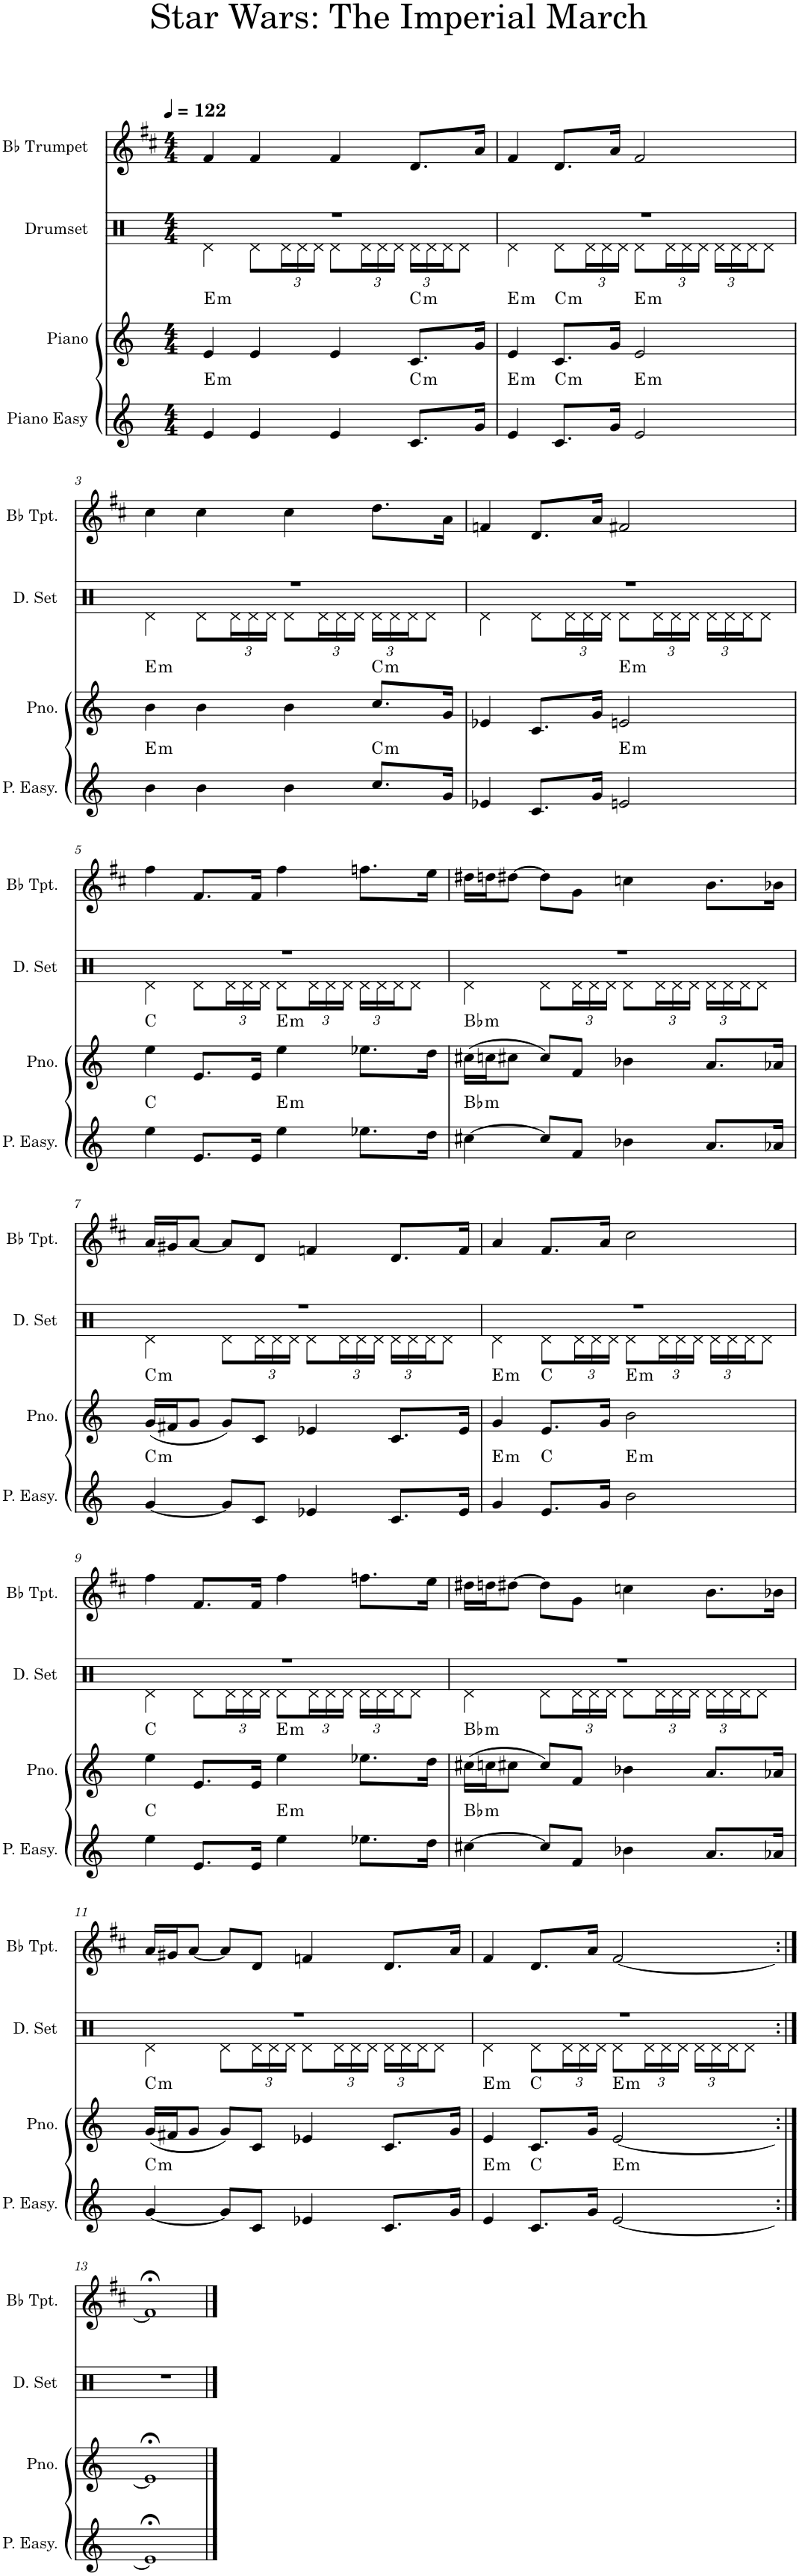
**kern	**harte	**kern	**harte	**kern	**kern
*part4	*part4	*part3	*part3	*part2	*part1
*staff4	*	*staff3	*	*staff2	*staff1
*I"Piano Easy	*	*I"Piano	*	*I"Drumset	*I"Bb Trumpet
*I'P. Easy.	*	*I'Pno.	*	*I'D. Set	*I'Bb Tpt.
*clefG2	*	*clefG2	*	*clefX	*clefG2
*	*	*	*	*	*Trd1c2
*k[]	*	*k[]	*	*k[]	*k[f#c#]
*M4/4	*	*M4/4	*	*M4/4	*M4/4
*MM122	*	*MM122	*	*MM122	*MM122
=1	=1	=1	=1	=1	=1
*	*	*	*	*^	*
!	!LO:H:kt=m	!	!LO:H:kt=m	!	!	!
4e/	E:min	4e/	E:min	1r	4Rd\	4f#/
4e/	.	4e/	.	.	8Rd\L	4f#/
*	*	*	*	*	*Xbrackettup	*
.	.	.	.	.	24Rd\L	.
.	.	.	.	.	24Rd\	.
.	.	.	.	.	24Rd\JJ	.
4e/	.	4e/	.	.	8Rd\L	4f#/
.	.	.	.	.	24Rd\L	.
.	.	.	.	.	24Rd\	.
.	.	.	.	.	24Rd\JJ	.
!	!LO:H:kt=m	!	!LO:H:kt=m	!	!	!
8.c/L	C:min	8.c/L	C:min	.	24Rd\LL	8.d/L
.	.	.	.	.	24Rd\	.
.	.	.	.	.	24Rd\J	.
.	.	.	.	.	8Rd\J	.
16g/Jk	.	16g/Jk	.	.	.	16a/Jk
=2	=2	=2	=2	=2	=2	=2
!	!LO:H:kt=m	!	!LO:H:kt=m	!	!	!
4e/	E:min	4e/	E:min	1r	4Rd\	4f#/
!	!LO:H:kt=m	!	!LO:H:kt=m	!	!	!
8.c/L	C:min	8.c/L	C:min	.	8Rd\L	8.d/L
.	.	.	.	.	24Rd\L	.
.	.	.	.	.	24Rd\	.
16g/Jk	.	16g/Jk	.	.	.	16a/Jk
.	.	.	.	.	24Rd\JJ	.
!	!LO:H:kt=m	!	!LO:H:kt=m	!	!	!
2e/	E:min	2e/	E:min	.	8Rd\L	2f#/
.	.	.	.	.	24Rd\L	.
.	.	.	.	.	24Rd\	.
.	.	.	.	.	24Rd\JJ	.
.	.	.	.	.	24Rd\LL	.
.	.	.	.	.	24Rd\	.
.	.	.	.	.	24Rd\J	.
.	.	.	.	.	8Rd\J	.
!!LO:LB:g=z
=3	=3	=3	=3	=3	=3	=3
!	!LO:H:kt=m	!	!LO:H:kt=m	!	!	!
4b\	E:min	4b\	E:min	1r	4Rd\	4cc#\
4b\	.	4b\	.	.	8Rd\L	4cc#\
.	.	.	.	.	24Rd\L	.
.	.	.	.	.	24Rd\	.
.	.	.	.	.	24Rd\JJ	.
4b\	.	4b\	.	.	8Rd\L	4cc#\
.	.	.	.	.	24Rd\L	.
.	.	.	.	.	24Rd\	.
.	.	.	.	.	24Rd\JJ	.
!	!LO:H:kt=m	!	!LO:H:kt=m	!	!	!
8.cc/L	C:min	8.cc/L	C:min	.	24Rd\LL	8.dd\L
.	.	.	.	.	24Rd\	.
.	.	.	.	.	24Rd\J	.
.	.	.	.	.	8Rd\J	.
16g/Jk	.	16g/Jk	.	.	.	16a\Jk
=4	=4	=4	=4	=4	=4	=4
4e-X/	.	4e-X/	.	1r	4Rd\	4fn/
8.c/L	.	8.c/L	.	.	8Rd\L	8.d/L
.	.	.	.	.	24Rd\L	.
.	.	.	.	.	24Rd\	.
16g/Jk	.	16g/Jk	.	.	.	16a/Jk
.	.	.	.	.	24Rd\JJ	.
!	!LO:H:kt=m	!	!LO:H:kt=m	!	!	!
2en/	E:min	2en/	E:min	.	8Rd\L	2f#X/
.	.	.	.	.	24Rd\L	.
.	.	.	.	.	24Rd\	.
.	.	.	.	.	24Rd\JJ	.
.	.	.	.	.	24Rd\LL	.
.	.	.	.	.	24Rd\	.
.	.	.	.	.	24Rd\J	.
.	.	.	.	.	8Rd\J	.
!!LO:LB:g=z
=5	=5	=5	=5	=5	=5	=5
4ee\	C:maj	4ee\	C:maj	1r	4Rd\	4ff#\
8.e/L	.	8.e/L	.	.	8Rd\L	8.f#/L
.	.	.	.	.	24Rd\L	.
.	.	.	.	.	24Rd\	.
16e/Jk	.	16e/Jk	.	.	.	16f#/Jk
.	.	.	.	.	24Rd\JJ	.
!	!LO:H:kt=m	!	!LO:H:kt=m	!	!	!
4ee\	E:min	4ee\	E:min	.	8Rd\L	4ff#\
.	.	.	.	.	24Rd\L	.
.	.	.	.	.	24Rd\	.
.	.	.	.	.	24Rd\JJ	.
8.ee-X\L	.	8.ee-X\L	.	.	24Rd\LL	8.ffn\L
.	.	.	.	.	24Rd\	.
.	.	.	.	.	24Rd\J	.
.	.	.	.	.	8Rd\J	.
16dd\Jk	.	16dd\Jk	.	.	.	16ee\Jk
=6	=6	=6	=6	=6	=6	=6
!	!LO:H:kt=m	!	!LO:H:kt=m	!	!	!
[4cc#X\	Bb:min	(16cc#X\LL	Bb:min	1r	4Rd\	16dd#X\LL
.	.	16ccn\J	.	.	.	16ddn\J
.	.	8cc#X\J	.	.	.	[8dd#X\J
8cc#/L]	.	8cc#/L)	.	.	8Rd\L	8dd#\L]
8f/J	.	8f/J	.	.	24Rd\L	8g\J
.	.	.	.	.	24Rd\	.
.	.	.	.	.	24Rd\JJ	.
4b-X\	.	4b-X\	.	.	8Rd\L	4ccn\
.	.	.	.	.	24Rd\L	.
.	.	.	.	.	24Rd\	.
.	.	.	.	.	24Rd\JJ	.
8.a/L	.	8.a/L	.	.	24Rd\LL	8.b\L
.	.	.	.	.	24Rd\	.
.	.	.	.	.	24Rd\J	.
.	.	.	.	.	8Rd\J	.
16a-X/Jk	.	16a-X/Jk	.	.	.	16b-X\Jk
!!LO:LB:g=z
=7	=7	=7	=7	=7	=7	=7
!	!LO:H:kt=m	!	!LO:H:kt=m	!	!	!
[4g/	C:min	(16g/LL	C:min	1r	4Rd\	16a/LL
.	.	16f#X/J	.	.	.	16g#X/J
.	.	8g/J	.	.	.	[8a/J
8g/L]	.	8g/L)	.	.	8Rd\L	8a/L]
8c/J	.	8c/J	.	.	24Rd\L	8d/J
.	.	.	.	.	24Rd\	.
.	.	.	.	.	24Rd\JJ	.
4e-X/	.	4e-X/	.	.	8Rd\L	4fn/
.	.	.	.	.	24Rd\L	.
.	.	.	.	.	24Rd\	.
.	.	.	.	.	24Rd\JJ	.
8.c/L	.	8.c/L	.	.	24Rd\LL	8.d/L
.	.	.	.	.	24Rd\	.
.	.	.	.	.	24Rd\J	.
.	.	.	.	.	8Rd\J	.
16e-/Jk	.	16e-/Jk	.	.	.	16f/Jk
=8	=8	=8	=8	=8	=8	=8
!	!LO:H:kt=m	!	!LO:H:kt=m	!	!	!
4g/	E:min	4g/	E:min	1r	4Rd\	4a/
8.e/L	C:maj	8.e/L	C:maj	.	8Rd\L	8.f#/L
.	.	.	.	.	24Rd\L	.
.	.	.	.	.	24Rd\	.
16g/Jk	.	16g/Jk	.	.	.	16a/Jk
.	.	.	.	.	24Rd\JJ	.
!	!LO:H:kt=m	!	!LO:H:kt=m	!	!	!
2b\	E:min	2b\	E:min	.	8Rd\L	2cc#\
.	.	.	.	.	24Rd\L	.
.	.	.	.	.	24Rd\	.
.	.	.	.	.	24Rd\JJ	.
.	.	.	.	.	24Rd\LL	.
.	.	.	.	.	24Rd\	.
.	.	.	.	.	24Rd\J	.
.	.	.	.	.	8Rd\J	.
!!LO:LB:g=z
=9	=9	=9	=9	=9	=9	=9
4ee\	C:maj	4ee\	C:maj	1r	4Rd\	4ff#\
8.e/L	.	8.e/L	.	.	8Rd\L	8.f#/L
.	.	.	.	.	24Rd\L	.
.	.	.	.	.	24Rd\	.
16e/Jk	.	16e/Jk	.	.	.	16f#/Jk
.	.	.	.	.	24Rd\JJ	.
!	!LO:H:kt=m	!	!LO:H:kt=m	!	!	!
4ee\	E:min	4ee\	E:min	.	8Rd\L	4ff#\
.	.	.	.	.	24Rd\L	.
.	.	.	.	.	24Rd\	.
.	.	.	.	.	24Rd\JJ	.
8.ee-X\L	.	8.ee-X\L	.	.	24Rd\LL	8.ffn\L
.	.	.	.	.	24Rd\	.
.	.	.	.	.	24Rd\J	.
.	.	.	.	.	8Rd\J	.
16dd\Jk	.	16dd\Jk	.	.	.	16ee\Jk
=10	=10	=10	=10	=10	=10	=10
!	!LO:H:kt=m	!	!LO:H:kt=m	!	!	!
[4cc#X\	Bb:min	(16cc#X\LL	Bb:min	1r	4Rd\	16dd#X\LL
.	.	16ccn\J	.	.	.	16ddn\J
.	.	8cc#X\J	.	.	.	[8dd#X\J
8cc#/L]	.	8cc#/L)	.	.	8Rd\L	8dd#\L]
8f/J	.	8f/J	.	.	24Rd\L	8g\J
.	.	.	.	.	24Rd\	.
.	.	.	.	.	24Rd\JJ	.
4b-X\	.	4b-X\	.	.	8Rd\L	4ccn\
.	.	.	.	.	24Rd\L	.
.	.	.	.	.	24Rd\	.
.	.	.	.	.	24Rd\JJ	.
8.a/L	.	8.a/L	.	.	24Rd\LL	8.b\L
.	.	.	.	.	24Rd\	.
.	.	.	.	.	24Rd\J	.
.	.	.	.	.	8Rd\J	.
16a-X/Jk	.	16a-X/Jk	.	.	.	16b-X\Jk
!!LO:LB:g=z
=11	=11	=11	=11	=11	=11	=11
!	!LO:H:kt=m	!	!LO:H:kt=m	!	!	!
[4g/	C:min	(16g/LL	C:min	1r	4Rd\	16a/LL
.	.	16f#X/J	.	.	.	16g#X/J
.	.	8g/J	.	.	.	[8a/J
8g/L]	.	8g/L)	.	.	8Rd\L	8a/L]
8c/J	.	8c/J	.	.	24Rd\L	8d/J
.	.	.	.	.	24Rd\	.
.	.	.	.	.	24Rd\JJ	.
4e-X/	.	4e-X/	.	.	8Rd\L	4fn/
.	.	.	.	.	24Rd\L	.
.	.	.	.	.	24Rd\	.
.	.	.	.	.	24Rd\JJ	.
8.c/L	.	8.c/L	.	.	24Rd\LL	8.d/L
.	.	.	.	.	24Rd\	.
.	.	.	.	.	24Rd\J	.
.	.	.	.	.	8Rd\J	.
16g/Jk	.	16g/Jk	.	.	.	16a/Jk
=12	=12	=12	=12	=12	=12	=12
!	!LO:H:kt=m	!	!LO:H:kt=m	!	!	!
4e/	E:min	4e/	E:min	1r	4Rd\	4f#/
8.c/L	C:maj	8.c/L	C:maj	.	8Rd\L	8.d/L
.	.	.	.	.	24Rd\L	.
.	.	.	.	.	24Rd\	.
16g/Jk	.	16g/Jk	.	.	.	16a/Jk
.	.	.	.	.	24Rd\JJ	.
!	!LO:H:kt=m	!	!LO:H:kt=m	!	!	!
[2e/	E:min	[2e/	E:min	.	8Rd\L	[2f#/
.	.	.	.	.	24Rd\L	.
.	.	.	.	.	24Rd\	.
.	.	.	.	.	24Rd\JJ	.
.	.	.	.	.	24Rd\LL	.
.	.	.	.	.	24Rd\	.
.	.	.	.	.	24Rd\J	.
.	.	.	.	.	8Rd\J	.
*	*	*	*	*v	*v	*
!!LO:LB:g=z
=13:|!	=13:|!	=13:|!	=13:|!	=13:|!	=13:|!
1e;<]	.	1e;<]	.	1r	1f#;<]
==	==	==	==	==	==
*-	*-	*-	*-	*-	*-
